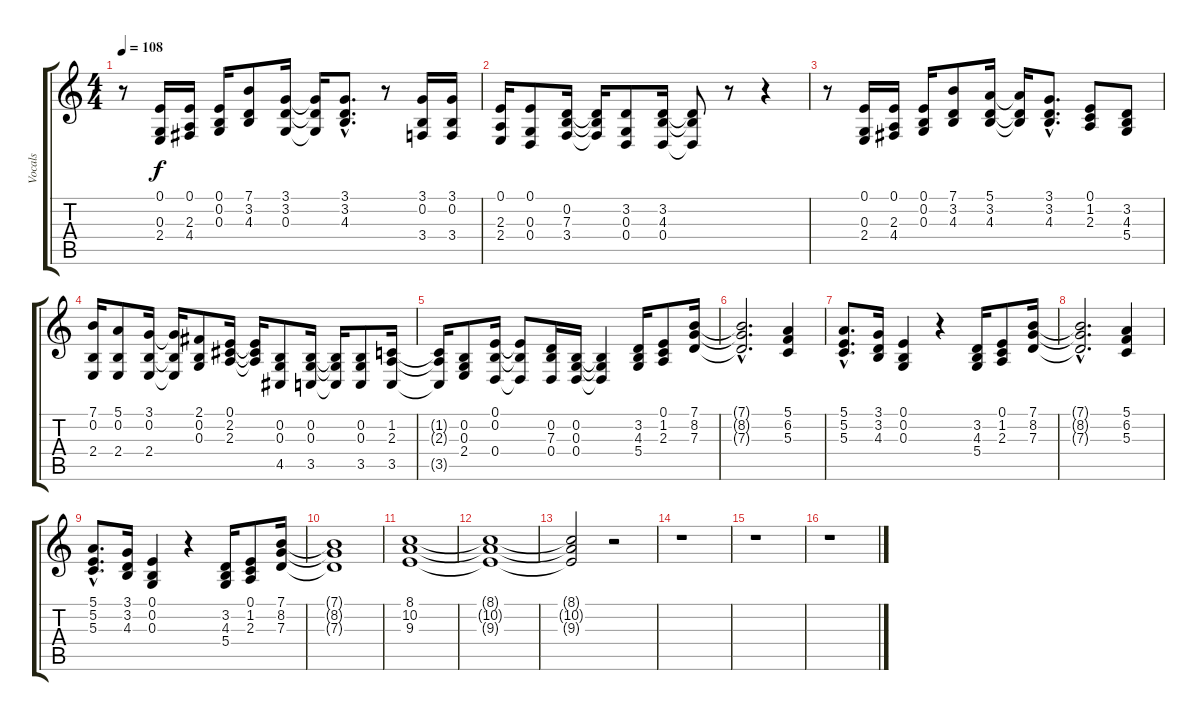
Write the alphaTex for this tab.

\track ("Vocals" "Vocals") {instrument harmonica}
\staff {score tabs}
\tuning (E4 B3 G3 D3 A2 E2) {hide}
\ts (4 4)
\tempo 108
\clef g2
\ks c
r.8{dy f} (0.1 0.3 2.4).16 (0.1 2.3 4.4).16 (0.1 0.2 0.3).16 (7.1 3.2 4.3).8 (3.1 3.2 0.3).16 (3.1{t} 3.2{t} 0.3{t}).16 (3.1{hac} 3.2{hac} 4.3{hac}).8{d} r.8 (3.1 0.2 3.4).16 (3.1 0.2 3.4).16 |
(0.1 2.3 2.4).16 (0.1 0.3 0.4).8 (0.2 7.3 3.4).16 (0.2{t} 7.3{t} 3.4{t}).16 (3.2 0.3 0.4).8 (3.2 4.3 0.4).16 (3.2{t} 4.3{t} 0.4{t}).8 r.8 r.4 |
r.8 (0.1 0.3 2.4).16 (0.1 2.3 4.4).16 (0.1 0.2 0.3).16 (7.1 3.2 4.3).8 (5.1 3.2 4.3).16 (5.1{t} 3.2{t} 4.3{t}).16 (3.1{hac} 3.2{hac} 4.3{hac}).8{d} (0.1 1.2 2.3).8 (3.2 4.3 5.4).8 |
(7.1 0.2 2.4).16 (5.1 0.2 2.4).8 (3.1 0.2 2.4).16 (3.1{t} 0.2{t} 2.4{t}).16 (2.1 0.2 0.3).8 (0.1 2.2 2.3).16 (0.1{t} 2.2{t} 2.3{t}).16 (0.2 0.3 4.5).8 (0.2 0.3 3.5).16 (0.2{t} 0.3{t} 3.5{t}).16 (0.2 0.3 3.5).8 (1.2 2.3 3.5).16 |
(1.2{t} 2.3{t} 3.5{t}).16 (0.2 0.3 2.4).8 (0.1 0.2 0.4).16 (0.1{t} 0.2{t} 0.4{t}).8 (0.2 7.3 0.4).16 (0.2 0.3 0.4).16 (0.2{t} 0.3{t} 0.4{t}).4 (3.2 4.3 5.4).16 (0.1 1.2 2.3).8 (7.1 8.2 7.3).16 |
(7.1{hac t} 8.2{hac t} 7.3{hac t}).2{d} (5.1 6.2 5.3).4 |
(5.1{hac} 5.2{hac} 5.3{hac}).8{d} (3.1 3.2 4.3).16 (0.1 0.2 0.3).4 r.4 (3.2 4.3 5.4).16 (0.1 1.2 2.3).8 (7.1 8.2 7.3).16 |
(7.1{hac t} 8.2{hac t} 7.3{hac t}).2{d} (5.1 6.2 5.3).4 |
(5.1{hac} 5.2{hac} 5.3{hac}).8{d} (3.1 3.2 4.3).16 (0.1 0.2 0.3).4 r.4 (3.2 4.3 5.4).16 (0.1 1.2 2.3).8 (7.1 8.2 7.3).16 |
(7.1{t} 8.2{t} 7.3{t}).1 |
(8.1 10.2 9.3).1 |
(8.1{t} 10.2{t} 9.3{t}).1 |
(8.1{t} 10.2{t} 9.3{t}).2 r.2 |
r.1 |
r.1 |
r.1
